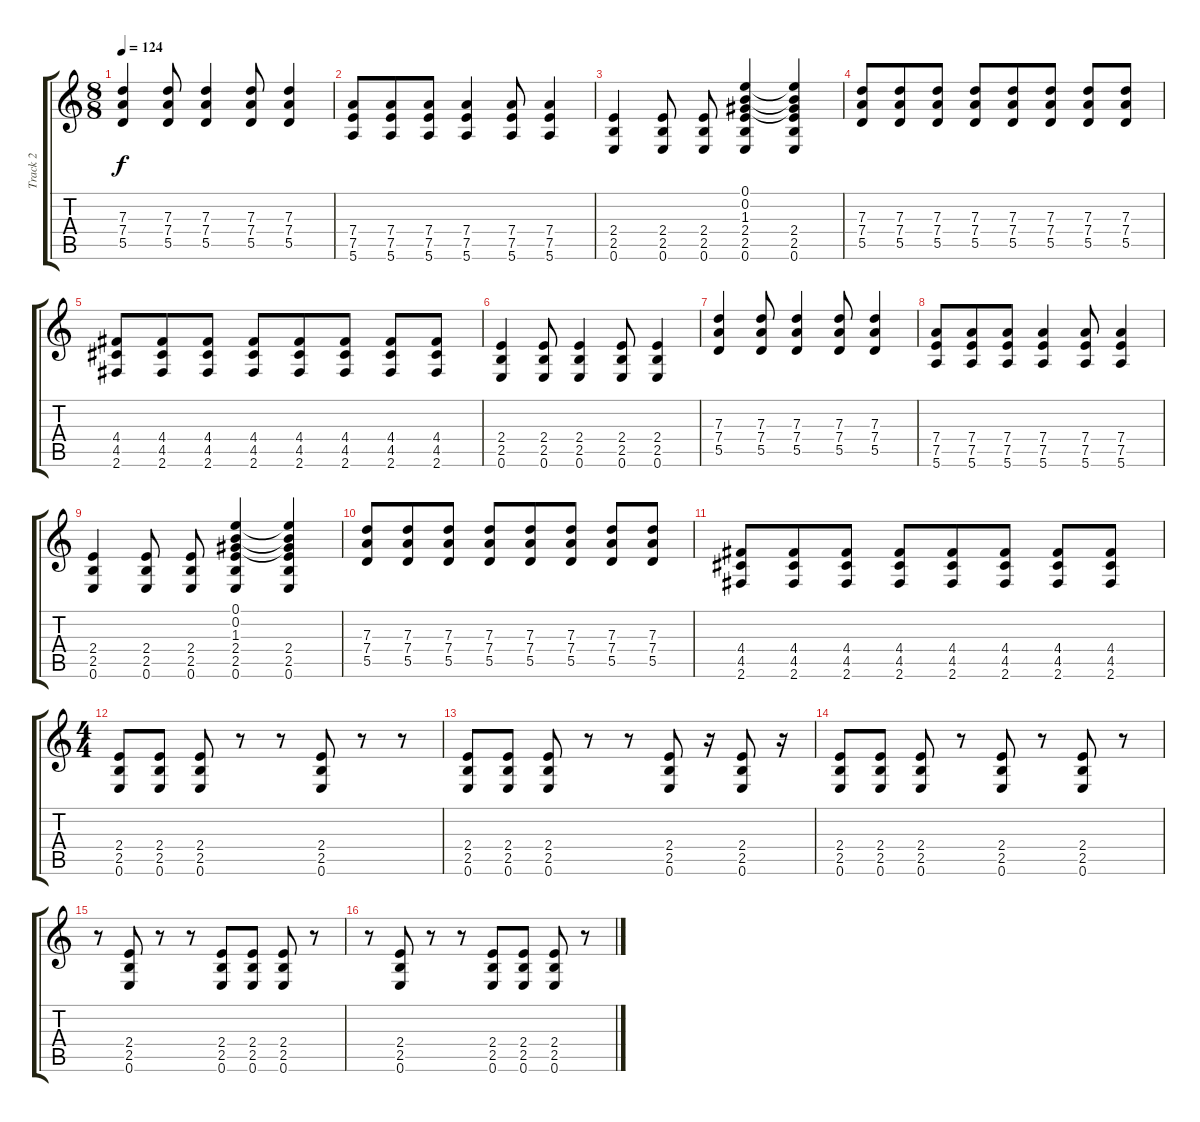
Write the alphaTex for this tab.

\track ("Track 2" "Track 2") {instrument distortionguitar}
\staff {score tabs}
\tuning (E4 B3 G3 D3 A2 E2) {hide}
\ts (8 8)
\tempo 124
\clef g2
\ks c
(7.3 7.4 5.5).4{dy f} (7.3 7.4 5.5).8 (7.3 7.4 5.5).4 (7.3 7.4 5.5).8 (7.3 7.4 5.5).4 |
(7.4 7.5 5.6).8 (7.4 7.5 5.6).8 (7.4 7.5 5.6).8 (7.4 7.5 5.6).4 (7.4 7.5 5.6).8 (7.4 7.5 5.6).4 |
(2.4 2.5 0.6).4 (2.4 2.5 0.6).8 (2.4 2.5 0.6).8 (0.1 0.2 1.3 2.4 2.5 0.6).4 (0.1{t} 0.2{t} 1.3{t} 2.4 2.5 0.6).4 |
(7.3 7.4 5.5).8 (7.3 7.4 5.5).8 (7.3 7.4 5.5).8 (7.3 7.4 5.5).8 (7.3 7.4 5.5).8 (7.3 7.4 5.5).8 (7.3 7.4 5.5).8 (7.3 7.4 5.5).8 |
(4.4 4.5 2.6).8 (4.4 4.5 2.6).8 (4.4 4.5 2.6).8 (4.4 4.5 2.6).8 (4.4 4.5 2.6).8 (4.4 4.5 2.6).8 (4.4 4.5 2.6).8 (4.4 4.5 2.6).8 |
(2.4 2.5 0.6).4 (2.4 2.5 0.6).8 (2.4 2.5 0.6).4 (2.4 2.5 0.6).8 (2.4 2.5 0.6).4 |
(7.3 7.4 5.5).4 (7.3 7.4 5.5).8 (7.3 7.4 5.5).4 (7.3 7.4 5.5).8 (7.3 7.4 5.5).4 |
(7.4 7.5 5.6).8 (7.4 7.5 5.6).8 (7.4 7.5 5.6).8 (7.4 7.5 5.6).4 (7.4 7.5 5.6).8 (7.4 7.5 5.6).4 |
(2.4 2.5 0.6).4 (2.4 2.5 0.6).8 (2.4 2.5 0.6).8 (0.1 0.2 1.3 2.4 2.5 0.6).4 (0.1{t} 0.2{t} 1.3{t} 2.4 2.5 0.6).4 |
(7.3 7.4 5.5).8 (7.3 7.4 5.5).8 (7.3 7.4 5.5).8 (7.3 7.4 5.5).8 (7.3 7.4 5.5).8 (7.3 7.4 5.5).8 (7.3 7.4 5.5).8 (7.3 7.4 5.5).8 |
(4.4 4.5 2.6).8 (4.4 4.5 2.6).8 (4.4 4.5 2.6).8 (4.4 4.5 2.6).8 (4.4 4.5 2.6).8 (4.4 4.5 2.6).8 (4.4 4.5 2.6).8 (4.4 4.5 2.6).8 |
\ts (4 4)
(2.4 2.5 0.6).8 (2.4 2.5 0.6).8 (2.4 2.5 0.6).8 r.8 r.8 (2.4 2.5 0.6).8 r.8 r.8 |
(2.4 2.5 0.6).8 (2.4 2.5 0.6).8 (2.4 2.5 0.6).8 r.8 r.8 (2.4 2.5 0.6).8 r.16 (2.4 2.5 0.6).8 r.16 |
(2.4 2.5 0.6).8 (2.4 2.5 0.6).8 (2.4 2.5 0.6).8 r.8 (2.4 2.5 0.6).8 r.8 (2.4 2.5 0.6).8 r.8 |
r.8 (2.4 2.5 0.6).8 r.8 r.8 (2.4 2.5 0.6).8 (2.4 2.5 0.6).8 (2.4 2.5 0.6).8 r.8 |
r.8 (2.4 2.5 0.6).8 r.8 r.8 (2.4 2.5 0.6).8 (2.4 2.5 0.6).8 (2.4 2.5 0.6).8 r.8
